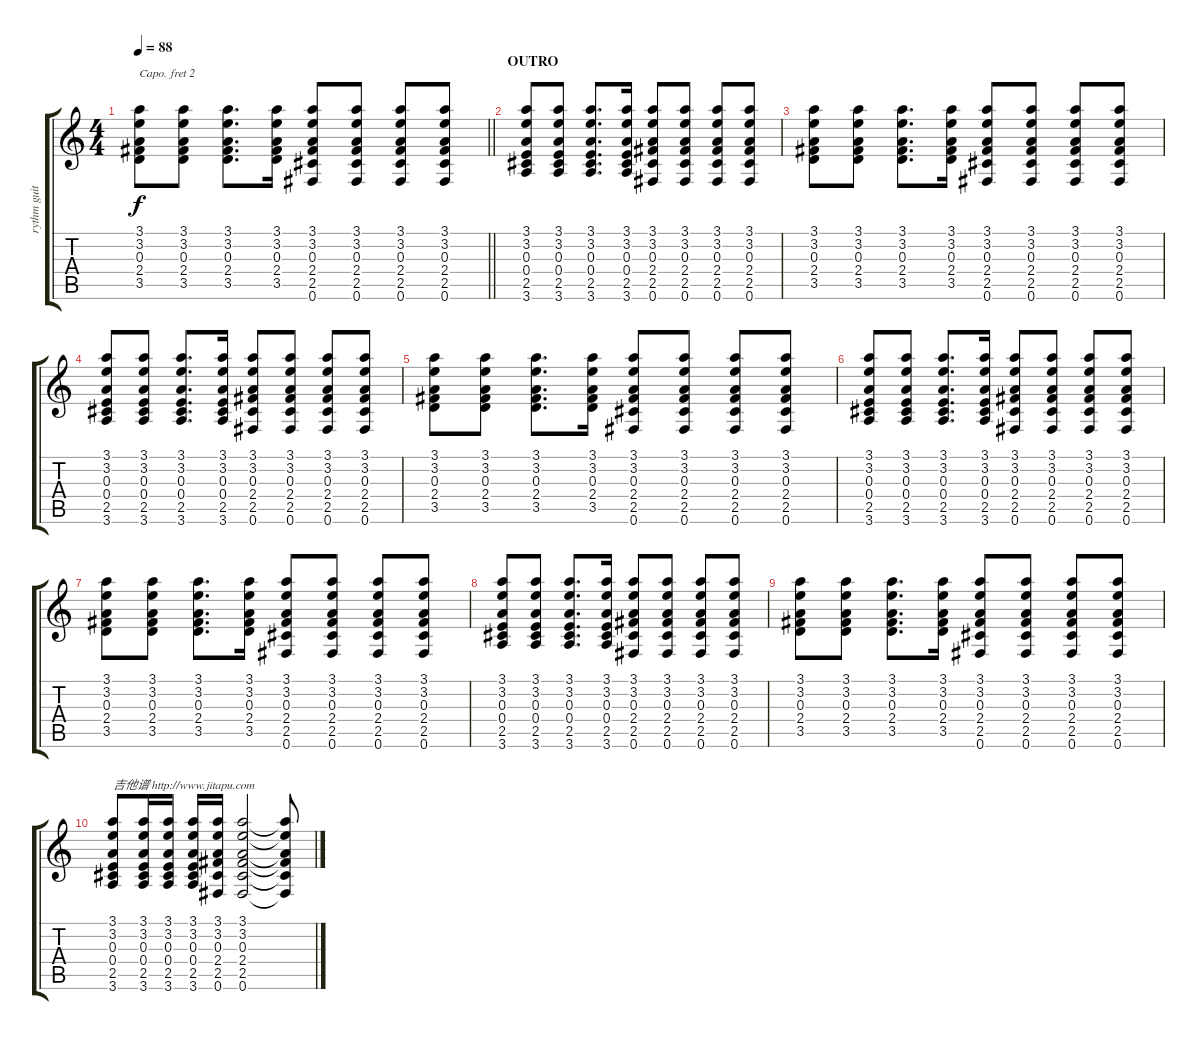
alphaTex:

\track ("rythm guitar" "rythm guit") {instrument acousticguitarsteel}
\staff {score tabs}
\capo 2
\tuning (E4 B3 G3 D3 A2 E2) {hide}
\ts (4 4)
\tempo 88
\clef g2
\barLineRight lightlight
\ks c
(3.1 3.2 0.3 2.4 3.5).8{dy f} (3.1 3.2 0.3 2.4 3.5).8 (3.1 3.2 0.3 2.4 3.5).8{d} (3.1 3.2 0.3 2.4 3.5).16 (3.1 3.2 0.3 2.4 2.5 0.6).8 (3.1 3.2 0.3 2.4 2.5 0.6).8 (3.1 3.2 0.3 2.4 2.5 0.6).8 (3.1 3.2 0.3 2.4 2.5 0.6).8 |
\section ("" "OUTRO")
(3.1 3.2 0.3 0.4 2.5 3.6).8 (3.1 3.2 0.3 0.4 2.5 3.6).8 (3.1 3.2 0.3 0.4 2.5 3.6).8{d} (3.1 3.2 0.3 0.4 2.5 3.6).16 (3.1 3.2 0.3 2.4 2.5 0.6).8 (3.1 3.2 0.3 2.4 2.5 0.6).8 (3.1 3.2 0.3 2.4 2.5 0.6).8 (3.1 3.2 0.3 2.4 2.5 0.6).8 |
(3.1 3.2 0.3 2.4 3.5).8 (3.1 3.2 0.3 2.4 3.5).8 (3.1 3.2 0.3 2.4 3.5).8{d} (3.1 3.2 0.3 2.4 3.5).16 (3.1 3.2 0.3 2.4 2.5 0.6).8 (3.1 3.2 0.3 2.4 2.5 0.6).8 (3.1 3.2 0.3 2.4 2.5 0.6).8 (3.1 3.2 0.3 2.4 2.5 0.6).8 |
(3.1 3.2 0.3 0.4 2.5 3.6).8 (3.1 3.2 0.3 0.4 2.5 3.6).8 (3.1 3.2 0.3 0.4 2.5 3.6).8{d} (3.1 3.2 0.3 0.4 2.5 3.6).16 (3.1 3.2 0.3 2.4 2.5 0.6).8 (3.1 3.2 0.3 2.4 2.5 0.6).8 (3.1 3.2 0.3 2.4 2.5 0.6).8 (3.1 3.2 0.3 2.4 2.5 0.6).8 |
(3.1 3.2 0.3 2.4 3.5).8 (3.1 3.2 0.3 2.4 3.5).8 (3.1 3.2 0.3 2.4 3.5).8{d} (3.1 3.2 0.3 2.4 3.5).16 (3.1 3.2 0.3 2.4 2.5 0.6).8 (3.1 3.2 0.3 2.4 2.5 0.6).8 (3.1 3.2 0.3 2.4 2.5 0.6).8 (3.1 3.2 0.3 2.4 2.5 0.6).8 |
(3.1 3.2 0.3 0.4 2.5 3.6).8 (3.1 3.2 0.3 0.4 2.5 3.6).8 (3.1 3.2 0.3 0.4 2.5 3.6).8{d} (3.1 3.2 0.3 0.4 2.5 3.6).16 (3.1 3.2 0.3 2.4 2.5 0.6).8 (3.1 3.2 0.3 2.4 2.5 0.6).8 (3.1 3.2 0.3 2.4 2.5 0.6).8 (3.1 3.2 0.3 2.4 2.5 0.6).8 |
(3.1 3.2 0.3 2.4 3.5).8 (3.1 3.2 0.3 2.4 3.5).8 (3.1 3.2 0.3 2.4 3.5).8{d} (3.1 3.2 0.3 2.4 3.5).16 (3.1 3.2 0.3 2.4 2.5 0.6).8 (3.1 3.2 0.3 2.4 2.5 0.6).8 (3.1 3.2 0.3 2.4 2.5 0.6).8 (3.1 3.2 0.3 2.4 2.5 0.6).8 |
(3.1 3.2 0.3 0.4 2.5 3.6).8 (3.1 3.2 0.3 0.4 2.5 3.6).8 (3.1 3.2 0.3 0.4 2.5 3.6).8{d} (3.1 3.2 0.3 0.4 2.5 3.6).16 (3.1 3.2 0.3 2.4 2.5 0.6).8 (3.1 3.2 0.3 2.4 2.5 0.6).8 (3.1 3.2 0.3 2.4 2.5 0.6).8 (3.1 3.2 0.3 2.4 2.5 0.6).8 |
(3.1 3.2 0.3 2.4 3.5).8 (3.1 3.2 0.3 2.4 3.5).8 (3.1 3.2 0.3 2.4 3.5).8{d} (3.1 3.2 0.3 2.4 3.5).16 (3.1 3.2 0.3 2.4 2.5 0.6).8 (3.1 3.2 0.3 2.4 2.5 0.6).8 (3.1 3.2 0.3 2.4 2.5 0.6).8 (3.1 3.2 0.3 2.4 2.5 0.6).8 |
(3.1 3.2 0.3 0.4 2.5 3.6).8{txt "吉他谱 http://www.jitapu.com"} (3.1 3.2 0.3 0.4 2.5 3.6).16 (3.1 3.2 0.3 0.4 2.5 3.6).16 (3.1 3.2 0.3 0.4 2.5 3.6).16 (3.1 3.2 0.3 2.4 2.5 0.6).16 (3.1 3.2 0.3 2.4 2.5 0.6).2 (3.1{t} 3.2{t} 0.3{t} 2.4{t} 2.5{t} 0.6{t}).8
